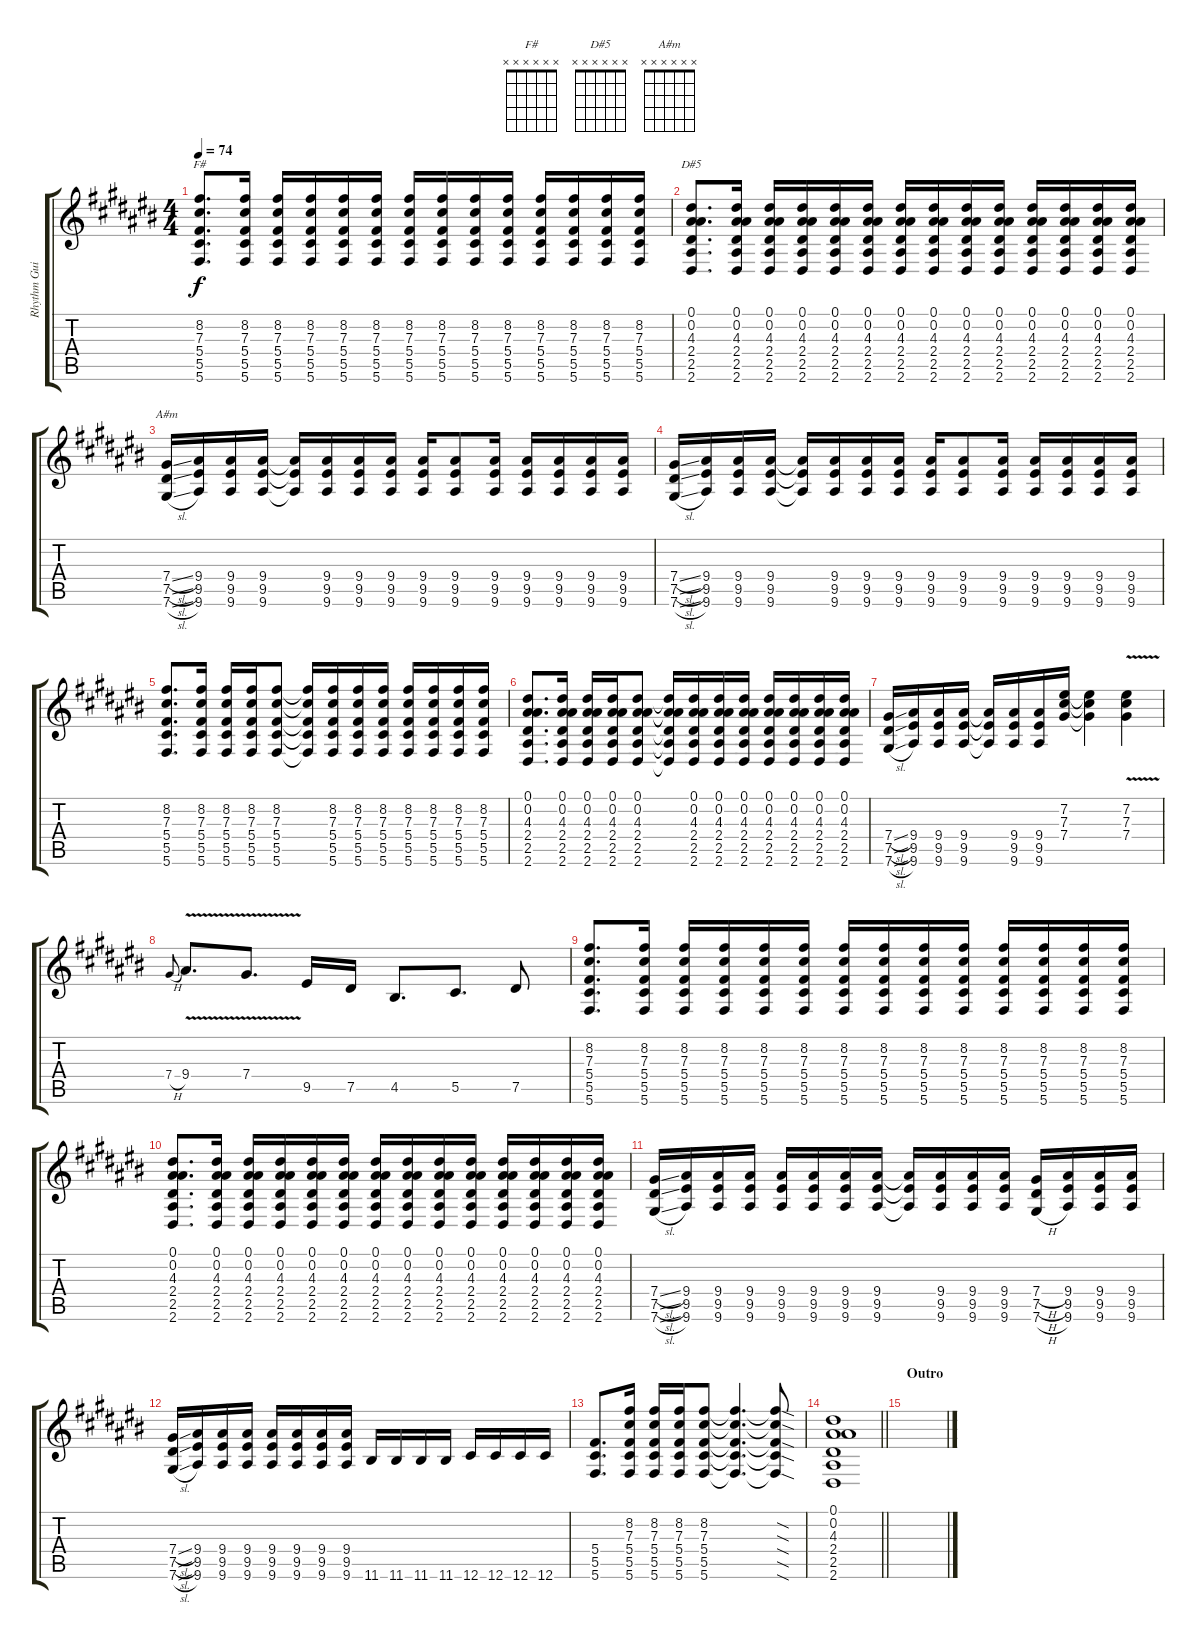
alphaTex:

\track ("Rhythm Guitar (left), overdrive" "Rhythm Gui") {instrument overdrivenguitar}
\staff {score tabs}
\tuning (Eb4 Bb3 Gb3 Db3 Ab2 Db2) {hide}
\chord ("F#" x x x x x x)
\chord ("D#5" x x x x x x)
\chord ("A#m" x x x x x x)
\ts (4 4)
\tempo 74
\clef g2
\ks a#minor
(8.2 7.3 5.4 5.5 5.6).8{d ch "F#" dy f} (8.2 7.3 5.4 5.5 5.6).16 (8.2 7.3 5.4 5.5 5.6).16 (8.2 7.3 5.4 5.5 5.6).16 (8.2 7.3 5.4 5.5 5.6).16 (8.2 7.3 5.4 5.5 5.6).16 (8.2 7.3 5.4 5.5 5.6).16 (8.2 7.3 5.4 5.5 5.6).16 (8.2 7.3 5.4 5.5 5.6).16 (8.2 7.3 5.4 5.5 5.6).16 (8.2 7.3 5.4 5.5 5.6).16 (8.2 7.3 5.4 5.5 5.6).16 (8.2 7.3 5.4 5.5 5.6).16 (8.2 7.3 5.4 5.5 5.6).16 |
(0.1 0.2 4.3 2.4 2.5 2.6).8{d ch "D#5"} (0.1 0.2 4.3 2.4 2.5 2.6).16 (0.1 0.2 4.3 2.4 2.5 2.6).16 (0.1 0.2 4.3 2.4 2.5 2.6).16 (0.1 0.2 4.3 2.4 2.5 2.6).16 (0.1 0.2 4.3 2.4 2.5 2.6).16 (0.1 0.2 4.3 2.4 2.5 2.6).16 (0.1 0.2 4.3 2.4 2.5 2.6).16 (0.1 0.2 4.3 2.4 2.5 2.6).16 (0.1 0.2 4.3 2.4 2.5 2.6).16 (0.1 0.2 4.3 2.4 2.5 2.6).16 (0.1 0.2 4.3 2.4 2.5 2.6).16 (0.1 0.2 4.3 2.4 2.5 2.6).16 (0.1 0.2 4.3 2.4 2.5 2.6).16 |
(7.4{sl} 7.5{sl} 7.6{sl}).16{ch "A#m"} (9.4 9.5 9.6).16 (9.4 9.5 9.6).16 (9.4 9.5 9.6).16 (9.4{t} 9.5{t} 9.6{t}).16 (9.4 9.5 9.6).16 (9.4 9.5 9.6).16 (9.4 9.5 9.6).16 (9.4 9.5 9.6).16 (9.4 9.5 9.6).8 (9.4 9.5 9.6).16 (9.4 9.5 9.6).16 (9.4 9.5 9.6).16 (9.4 9.5 9.6).16 (9.4 9.5 9.6).16 |
(7.4{sl} 7.5{sl} 7.6{sl}).16 (9.4 9.5 9.6).16 (9.4 9.5 9.6).16 (9.4 9.5 9.6).16 (9.4{t} 9.5{t} 9.6{t}).16 (9.4 9.5 9.6).16 (9.4 9.5 9.6).16 (9.4 9.5 9.6).16 (9.4 9.5 9.6).16 (9.4 9.5 9.6).8 (9.4 9.5 9.6).16 (9.4 9.5 9.6).16 (9.4 9.5 9.6).16 (9.4 9.5 9.6).16 (9.4 9.5 9.6).16 |
(8.2 7.3 5.4 5.5 5.6).8{d} (8.2 7.3 5.4 5.5 5.6).16 (8.2 7.3 5.4 5.5 5.6).16 (8.2 7.3 5.4 5.5 5.6).16 (8.2 7.3 5.4 5.5 5.6).8 (8.2{t} 7.3{t} 5.4{t} 5.5{t} 5.6{t}).16 (8.2 7.3 5.4 5.5 5.6).16 (8.2 7.3 5.4 5.5 5.6).16 (8.2 7.3 5.4 5.5 5.6).16 (8.2 7.3 5.4 5.5 5.6).16 (8.2 7.3 5.4 5.5 5.6).16 (8.2 7.3 5.4 5.5 5.6).16 (8.2 7.3 5.4 5.5 5.6).16 |
(0.1 0.2 4.3 2.4 2.5 2.6).8{d} (0.1 0.2 4.3 2.4 2.5 2.6).16 (0.1 0.2 4.3 2.4 2.5 2.6).16 (0.1 0.2 4.3 2.4 2.5 2.6).16 (0.1 0.2 4.3 2.4 2.5 2.6).8 (0.1{t} 0.2{t} 4.3{t} 2.4{t} 2.5{t} 2.6{t}).16 (0.1 0.2 4.3 2.4 2.5 2.6).16 (0.1 0.2 4.3 2.4 2.5 2.6).16 (0.1 0.2 4.3 2.4 2.5 2.6).16 (0.1 0.2 4.3 2.4 2.5 2.6).16 (0.1 0.2 4.3 2.4 2.5 2.6).16 (0.1 0.2 4.3 2.4 2.5 2.6).16 (0.1 0.2 4.3 2.4 2.5 2.6).16 |
(7.4{sl} 7.5{sl} 7.6{sl}).16 (9.4 9.5 9.6).16 (9.4 9.5 9.6).16 (9.4 9.5 9.6).16 (9.4{t} 9.5{t} 9.6{t}).16 (9.4 9.5 9.6).16 (9.4 9.5 9.6).16 (7.2 7.3 7.4).16 (7.2{t} 7.3{t} 7.4{t}).4 (7.2{v} 7.3{v} 7.4{v}).4 |
7.4{h}.8{gr onbeat} 9.4{v}.8{d} 7.4{v}.8{d} 9.5.16 7.5.16 4.5.8{d} 5.5.8{d} 7.5.8 |
(8.2 7.3 5.4 5.5 5.6).8{d} (8.2 7.3 5.4 5.5 5.6).16 (8.2 7.3 5.4 5.5 5.6).16 (8.2 7.3 5.4 5.5 5.6).16 (8.2 7.3 5.4 5.5 5.6).16 (8.2 7.3 5.4 5.5 5.6).16 (8.2 7.3 5.4 5.5 5.6).16 (8.2 7.3 5.4 5.5 5.6).16 (8.2 7.3 5.4 5.5 5.6).16 (8.2 7.3 5.4 5.5 5.6).16 (8.2 7.3 5.4 5.5 5.6).16 (8.2 7.3 5.4 5.5 5.6).16 (8.2 7.3 5.4 5.5 5.6).16 (8.2 7.3 5.4 5.5 5.6).16 |
(0.1 0.2 4.3 2.4 2.5 2.6).8{d} (0.1 0.2 4.3 2.4 2.5 2.6).16 (0.1 0.2 4.3 2.4 2.5 2.6).16 (0.1 0.2 4.3 2.4 2.5 2.6).16 (0.1 0.2 4.3 2.4 2.5 2.6).16 (0.1 0.2 4.3 2.4 2.5 2.6).16 (0.1 0.2 4.3 2.4 2.5 2.6).16 (0.1 0.2 4.3 2.4 2.5 2.6).16 (0.1 0.2 4.3 2.4 2.5 2.6).16 (0.1 0.2 4.3 2.4 2.5 2.6).16 (0.1 0.2 4.3 2.4 2.5 2.6).16 (0.1 0.2 4.3 2.4 2.5 2.6).16 (0.1 0.2 4.3 2.4 2.5 2.6).16 (0.1 0.2 4.3 2.4 2.5 2.6).16 |
(7.4{sl} 7.5{sl} 7.6{sl}).16 (9.4 9.5 9.6).16 (9.4 9.5 9.6).16 (9.4 9.5 9.6).16 (9.4 9.5 9.6).16 (9.4 9.5 9.6).16 (9.4 9.5 9.6).16 (9.4 9.5 9.6).16 (9.4{t} 9.5{t} 9.6{t}).16 (9.4 9.5 9.6).16 (9.4 9.5 9.6).16 (9.4 9.5 9.6).16 (7.4{h} 7.5{h} 7.6{h}).16 (9.4 9.5 9.6).16 (9.4 9.5 9.6).16 (9.4 9.5 9.6).16 |
(7.4{sl} 7.5{sl} 7.6{sl}).16 (9.4 9.5 9.6).16 (9.4 9.5 9.6).16 (9.4 9.5 9.6).16 (9.4 9.5 9.6).16 (9.4 9.5 9.6).16 (9.4 9.5 9.6).16 (9.4 9.5 9.6).16 11.6.16 11.6.16 11.6.16 11.6.16 12.6.16 12.6.16 12.6.16 12.6.16 |
(5.4 5.5 5.6).8{d} (8.2 7.3 5.4 5.5 5.6).16 (8.2 7.3 5.4 5.5 5.6).16 (8.2 7.3 5.4 5.5 5.6).16 (8.2 7.3 5.4 5.5 5.6).8 (8.2{t} 7.3{t} 5.4{t} 5.5{t} 5.6{t}).4{d} (8.2{sod t} 7.3{sod t} 5.4{sod t} 5.5{sod t} 5.6{sod t}).8 |
\barLineRight lightlight
(0.1 0.2 4.3 2.4 2.5 2.6).1 |
\section ("" "Outro")
